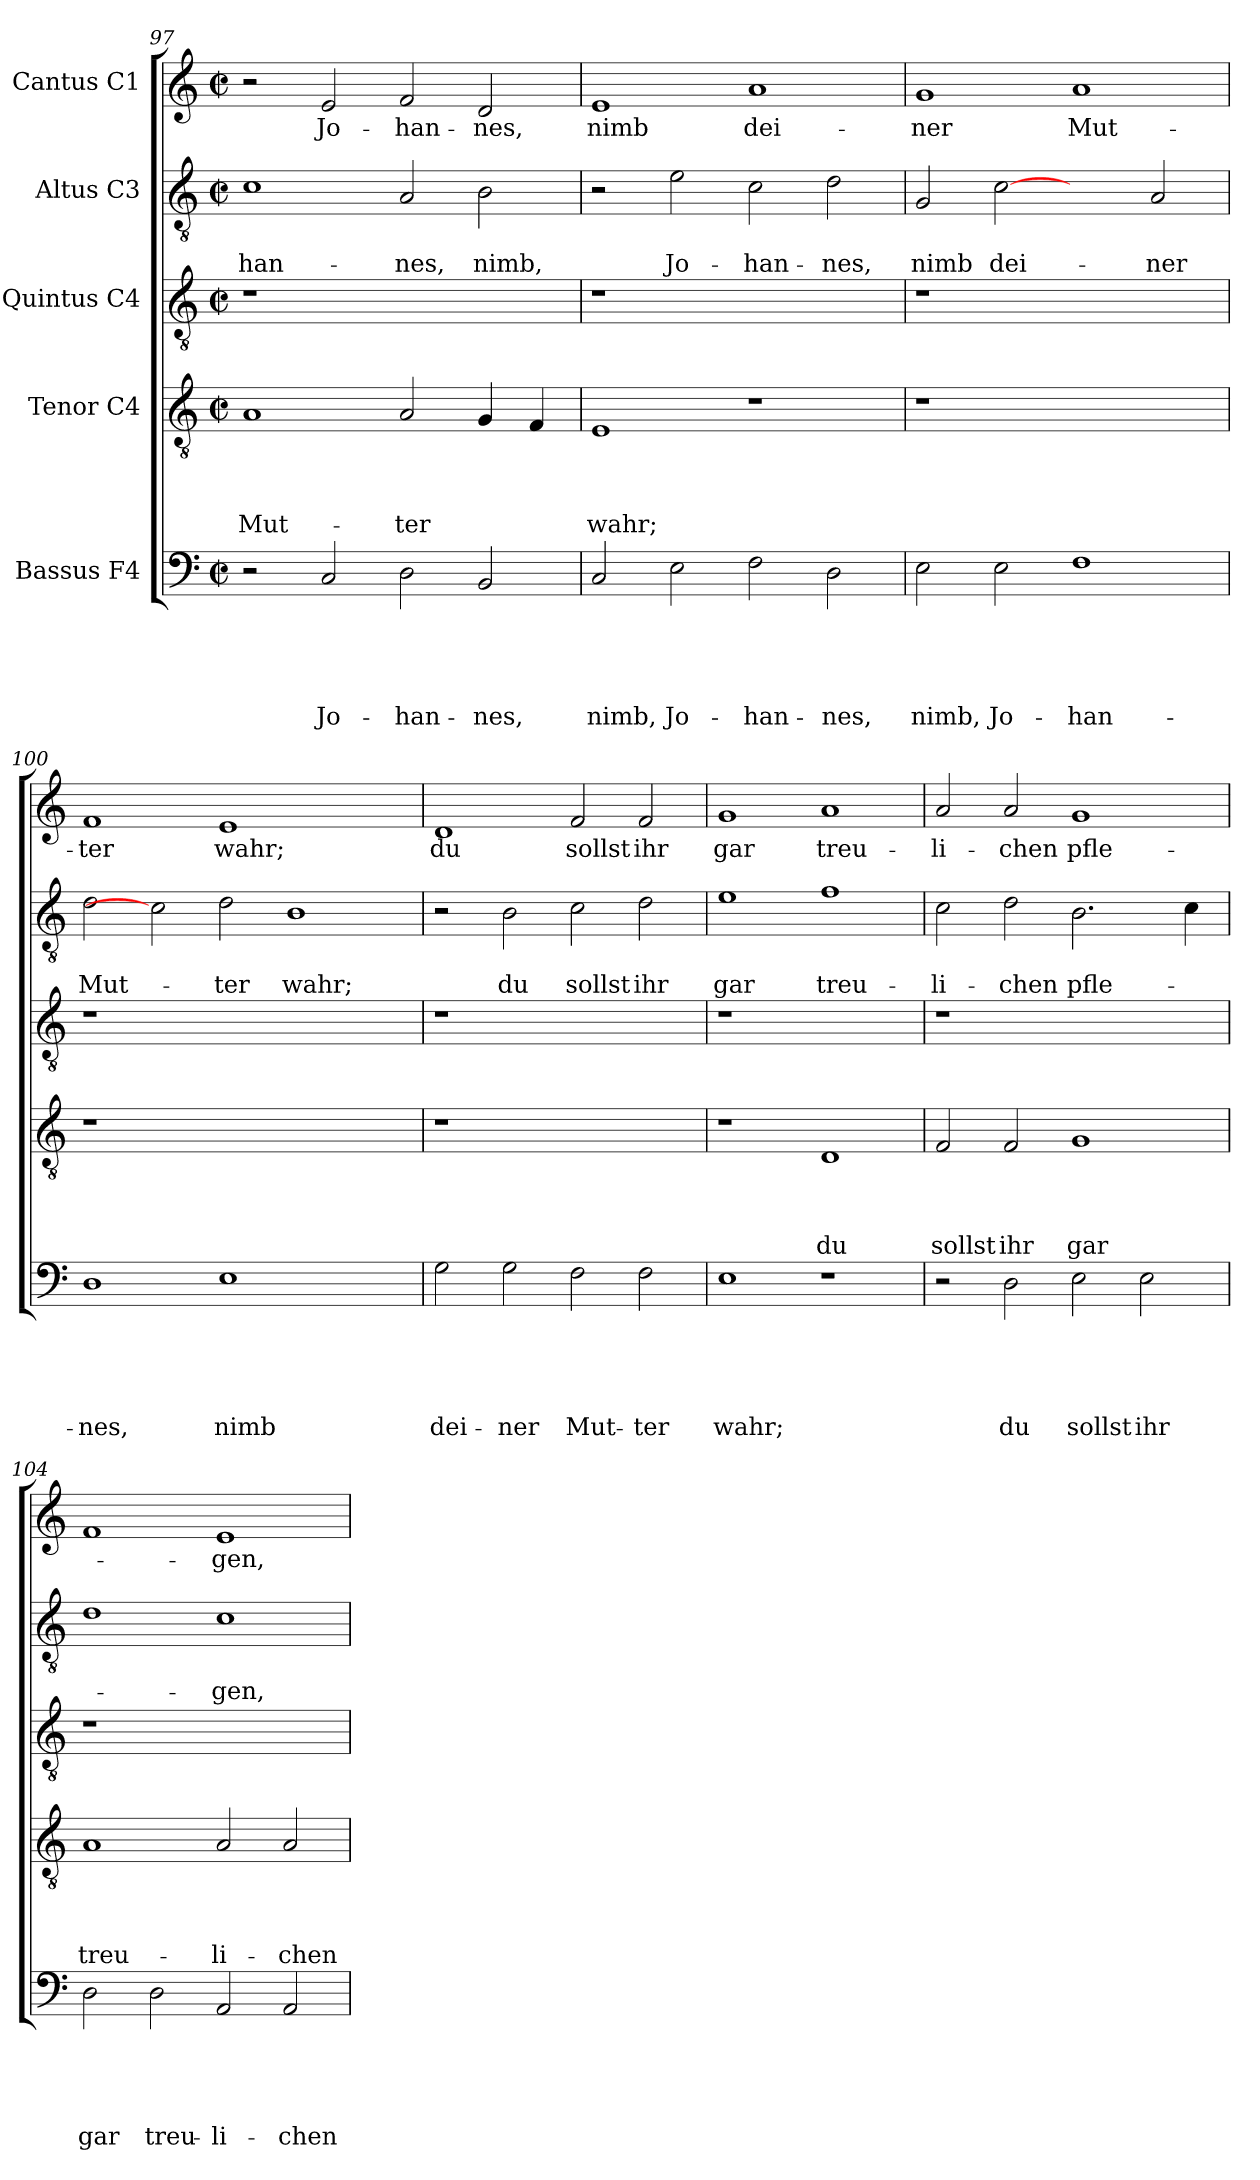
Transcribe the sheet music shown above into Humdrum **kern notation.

**kern	**text	**text	**text	**text	**text	**kern	**text	**text	**text	**text	**kern	**kern	**text	**text	**kern	**text
*part5	*part5	*part5	*part5	*part5	*part5	*part4	*part4	*part4	*part4	*part4	*part3	*part2	*part2	*part2	*part1	*part1
*staff5	*staff5	*staff5	*staff5	*staff5	*staff5	*staff4	*staff4	*staff4	*staff4	*staff4	*staff3	*staff2	*staff2	*staff2	*staff1	*staff1
*I"Bassus F4	*	*	*	*	*	*I"Tenor C4	*	*	*	*	*I"Quintus C4	*I"Altus C3	*	*	*I"Cantus C1	*
*clefF4	*	*	*	*	*	*clefGv2	*	*	*	*	*clefGv2	*clefGv2	*	*	*clefG2	*
*k[]	*	*	*	*	*	*k[]	*	*	*	*	*k[]	*k[]	*	*	*k[]	*
*C:	*	*	*	*	*	*C:	*	*	*	*	*C:	*C:	*	*	*C:	*
*M2/2	*	*	*	*	*	*M2/2	*	*	*	*	*M2/2	*M2/2	*	*	*M2/2	*
*met(c|)	*	*	*	*	*	*met(c|)	*	*	*	*	*met(c|)	*met(c|)	*	*	*met(c|)	*
=97	=97	=97	=97	=97	=97	=97	=97	=97	=97	=97	=97	=97	=97	=97	=97	=97
2r	.	.	.	.	.	1A	.	.	.	Mut-	1r	1c	.	-han-	2r	.
2C/	.	.	.	.	Jo-	.	.	.	.	.	.	.	.	.	2e/	Jo-
2D\	.	.	.	.	-han-	2A/	.	.	.	-ter	1ryy	2A/	.	-nes,	2f/	-han-
2BB/	.	.	.	.	-nes,	4G/	.	.	.	.	.	2B\	.	nimb,	2d/	-nes,
.	.	.	.	.	.	4F/	.	.	.	.	.	.	.	.	.	.
!!LO:LB:g=z
=98	=98	=98	=98	=98	=98	=98	=98	=98	=98	=98	=98	=98	=98	=98	=98	=98
2C/	.	.	.	.	nimb,	1E	.	.	.	wahr;	1r	2r	.	.	1e	nimb
2E\	.	.	.	.	Jo-	.	.	.	.	.	.	2e\	.	Jo-	.	.
2F\	.	.	.	.	-han-	1r	.	.	.	.	1ryy	2c\	.	-han-	1a	dei-
2D\	.	.	.	.	-nes,	.	.	.	.	.	.	2d\	.	-nes,	.	.
=99	=99	=99	=99	=99	=99	=99	=99	=99	=99	=99	=99	=99	=99	=99	=99	=99
2E\	.	.	.	.	nimb,	1r	.	.	.	.	1r	2G/	.	nimb	1g	-ner
2E\	.	.	.	.	Jo-	.	.	.	.	.	.	[2c	.	dei-	.	.
1F	.	.	.	.	-han-	1ryy	.	.	.	.	1ryy	2ryy	.	.	1a	Mut-
.	.	.	.	.	.	.	.	.	.	.	.	2A/	.	-ner	.	.
=100	=100	=100	=100	=100	=100	=100	=100	=100	=100	=100	=100	=100	=100	=100	=100	=100
1D	.	.	.	.	-nes,	1r	.	.	.	.	1r	2d\	.	Mut-	1f	-ter
.	.	.	.	.	.	.	.	.	.	.	.	2c]	.	.	.	.
1E	.	.	.	.	nimb	1.ryy	.	.	.	.	1.ryy	2d\	.	-ter	1e	wahr;
.	.	.	.	.	.	.	.	.	.	.	.	1B	.	wahr;	.	.
2ryy	.	.	.	.	.	.	.	.	.	.	.	.	.	.	2ryy	.
=101	=101	=101	=101	=101	=101	=101	=101	=101	=101	=101	=101	=101	=101	=101	=101	=101
2G\	.	.	.	.	dei-	1r	.	.	.	.	1r	2r	.	.	1d	du
2G\	.	.	.	.	-ner	.	.	.	.	.	.	2B\	.	du	.	.
2F\	.	.	.	.	Mut-	1ryy	.	.	.	.	1ryy	2c\	.	sollst	2f/	sollst
2F\	.	.	.	.	-ter	.	.	.	.	.	.	2d\	.	ihr	2f/	ihr
=102	=102	=102	=102	=102	=102	=102	=102	=102	=102	=102	=102	=102	=102	=102	=102	=102
1E	.	.	.	.	wahr;	1r	.	.	.	.	1r	1e	.	gar	1g	gar
1r	.	.	.	.	.	1D	.	.	.	du	1ryy	1f	.	treu-	1a	treu-
!!LO:LB:g=z
=103	=103	=103	=103	=103	=103	=103	=103	=103	=103	=103	=103	=103	=103	=103	=103	=103
2r	.	.	.	.	.	2F/	.	.	.	sollst	1r	2c\	.	-li-	2a/	-li-
2D\	.	.	.	.	du	2F/	.	.	.	ihr	.	2d\	.	-chen	2a/	-chen
2E\	.	.	.	.	sollst	1G	.	.	.	gar	1ryy	2.B\	.	pfle-	1g	pfle-
2E\	.	.	.	.	ihr	.	.	.	.	.	.	.	.	.	.	.
.	.	.	.	.	.	.	.	.	.	.	.	4c\	.	.	.	.
=104	=104	=104	=104	=104	=104	=104	=104	=104	=104	=104	=104	=104	=104	=104	=104	=104
2D\	.	.	.	.	gar	1A	.	.	.	treu-	1r	1d	.	.	1f	.
2D\	.	.	.	.	treu-	.	.	.	.	.	.	.	.	.	.	.
2AA/	.	.	.	.	-li-	2A/	.	.	.	-li-	1ryy	1c	.	-gen,	1e	-gen,
2AA/	.	.	.	.	-chen	2A/	.	.	.	-chen	.	.	.	.	.	.
=	=	=	=	=	=	=	=	=	=	=	=	=	=	=	=	=
*-	*-	*-	*-	*-	*-	*-	*-	*-	*-	*-	*-	*-	*-	*-	*-	*-
